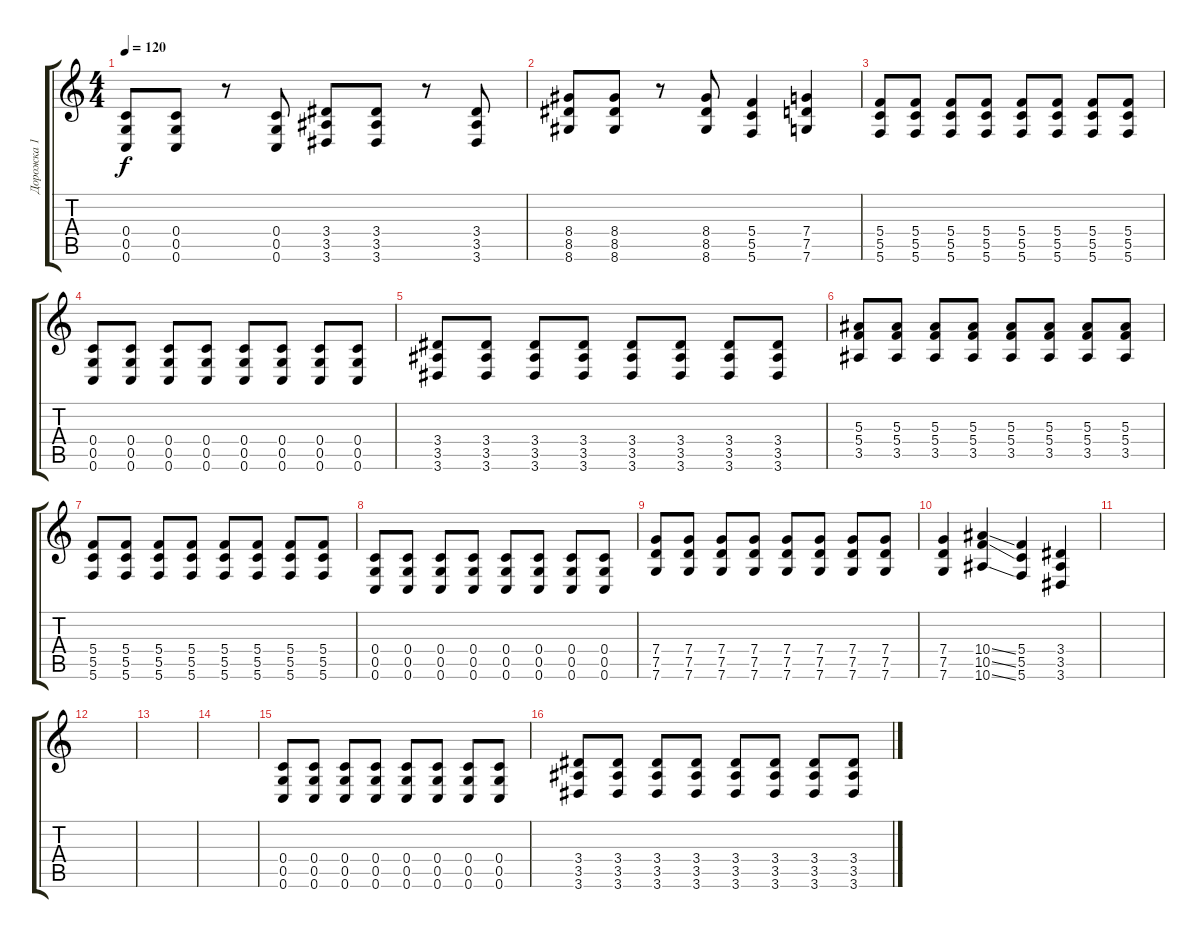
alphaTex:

\track ("Дорожка 1" "Дорожка 1") {instrument distortionguitar}
\staff {score tabs}
\tuning (D4 A3 F3 C3 G2 C2) {hide}
\ts (4 4)
\tempo 120
\clef g2
\ks c
(0.4 0.5 0.6).8{dy f} (0.4 0.5 0.6).8 r.8 (0.4 0.5 0.6).8 (3.4 3.5 3.6).8 (3.4 3.5 3.6).8 r.8 (3.4 3.5 3.6).8 |
(8.4 8.5 8.6).8 (8.4 8.5 8.6).8 r.8 (8.4 8.5 8.6).8 (5.4 5.5 5.6).4 (7.4 7.5 7.6).4 |
(5.4 5.5 5.6).8 (5.4 5.5 5.6).8 (5.4 5.5 5.6).8 (5.4 5.5 5.6).8 (5.4 5.5 5.6).8 (5.4 5.5 5.6).8 (5.4 5.5 5.6).8 (5.4 5.5 5.6).8 |
(0.4 0.5 0.6).8 (0.4 0.5 0.6).8 (0.4 0.5 0.6).8 (0.4 0.5 0.6).8 (0.4 0.5 0.6).8 (0.4 0.5 0.6).8 (0.4 0.5 0.6).8 (0.4 0.5 0.6).8 |
(3.4 3.5 3.6).8 (3.4 3.5 3.6).8 (3.4 3.5 3.6).8 (3.4 3.5 3.6).8 (3.4 3.5 3.6).8 (3.4 3.5 3.6).8 (3.4 3.5 3.6).8 (3.4 3.5 3.6).8 |
(5.3 5.4 3.5).8 (5.3 5.4 3.5).8 (5.3 5.4 3.5).8 (5.3 5.4 3.5).8 (5.3 5.4 3.5).8 (5.3 5.4 3.5).8 (5.3 5.4 3.5).8 (5.3 5.4 3.5).8 |
(5.4 5.5 5.6).8 (5.4 5.5 5.6).8 (5.4 5.5 5.6).8 (5.4 5.5 5.6).8 (5.4 5.5 5.6).8 (5.4 5.5 5.6).8 (5.4 5.5 5.6).8 (5.4 5.5 5.6).8 |
(0.4 0.5 0.6).8 (0.4 0.5 0.6).8 (0.4 0.5 0.6).8 (0.4 0.5 0.6).8 (0.4 0.5 0.6).8 (0.4 0.5 0.6).8 (0.4 0.5 0.6).8 (0.4 0.5 0.6).8 |
(7.4 7.5 7.6).8 (7.4 7.5 7.6).8 (7.4 7.5 7.6).8 (7.4 7.5 7.6).8 (7.4 7.5 7.6).8 (7.4 7.5 7.6).8 (7.4 7.5 7.6).8 (7.4 7.5 7.6).8 |
(7.4 7.5 7.6).4 (10.4{ss} 10.5{ss} 10.6{ss}).4 (5.4 5.5 5.6).4 (3.4 3.5 3.6).4 |
|
|
|
|
(0.4 0.5 0.6).8 (0.4 0.5 0.6).8 (0.4 0.5 0.6).8 (0.4 0.5 0.6).8 (0.4 0.5 0.6).8 (0.4 0.5 0.6).8 (0.4 0.5 0.6).8 (0.4 0.5 0.6).8 |
(3.4 3.5 3.6).8 (3.4 3.5 3.6).8 (3.4 3.5 3.6).8 (3.4 3.5 3.6).8 (3.4 3.5 3.6).8 (3.4 3.5 3.6).8 (3.4 3.5 3.6).8 (3.4 3.5 3.6).8
